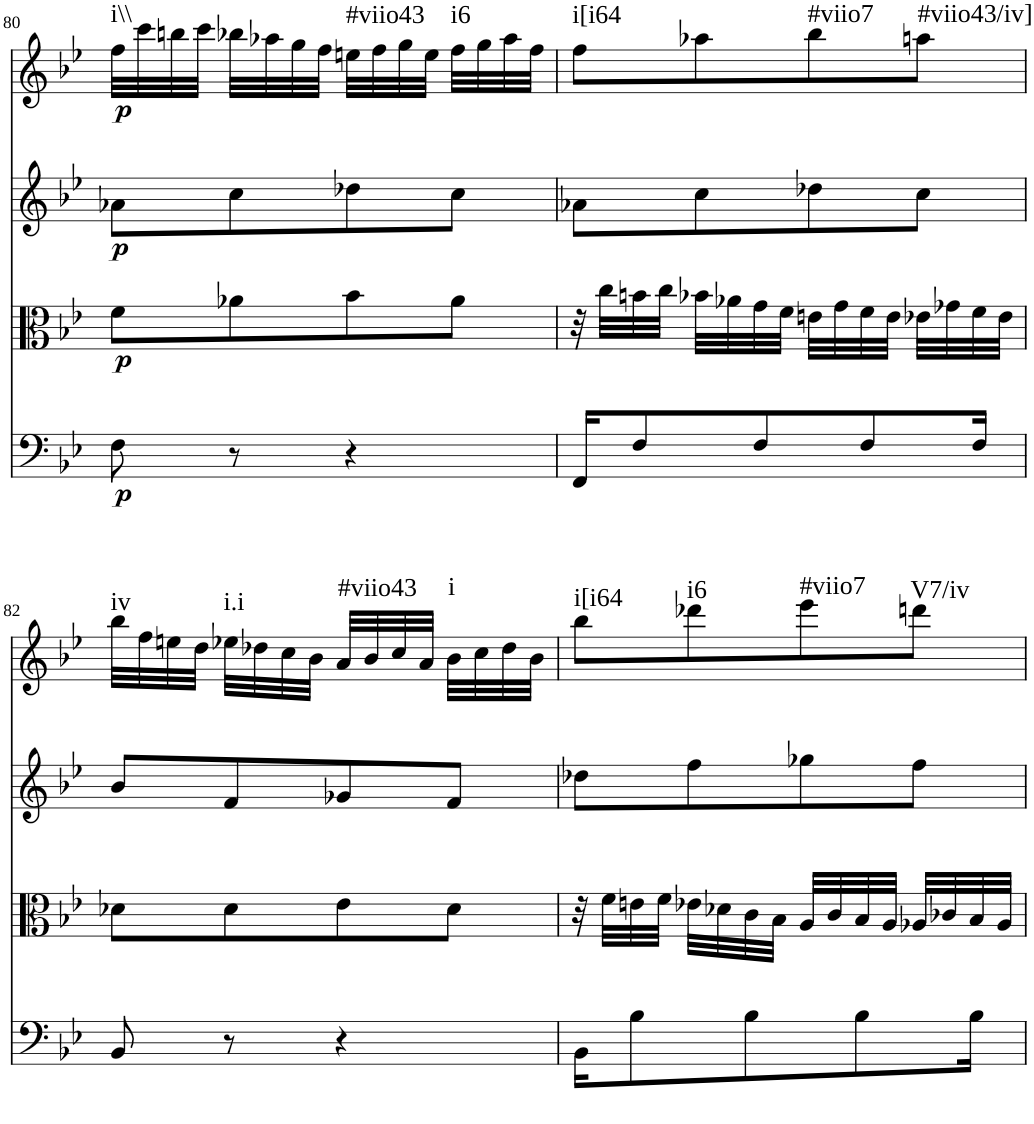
**kern	**dynam	**kern	**dynam	**kern	**dynam	**kern	**dynam	**harte
*part4	*part4	*part3	*part3	*part2	*part2	*part1	*part1	*part1
*staff4	*staff4	*staff3	*staff3	*staff2	*staff2	*staff1	*staff1	*
*I"Violoncello	*	*I"Viola	*	*I"Violin II	*	*I"Violin I	*	*
!!LO:PB:g=z
*clefF4	*	*clefC3	*	*clefG2	*	*clefG2	*	*
*k[b-e-]	*	*k[b-e-]	*	*k[b-e-]	*	*k[b-e-]	*	*
*M2/4	*	*M2/4	*	*M2/4	*	*M2/4	*	*
=80	=80	=80	=80	=80	=80	=80	=80	=80
!	!LO:DY:b	!	!LO:DY:b	!	!LO:DY:b	!	!LO:DY:b	!LO:H:kt=i\\
8F\	p	8f\L	p	8a-X\L	p	32ff\LLL	p	N
.	.	.	.	.	.	32ccc\	.	.
.	.	.	.	.	.	32bbn\	.	.
.	.	.	.	.	.	32ccc\JJJ	.	.
8r	.	8a-X\	.	8cc\	.	32bb-X\LLL	.	.
.	.	.	.	.	.	32aa-X\	.	.
.	.	.	.	.	.	32gg\	.	.
.	.	.	.	.	.	32ff\JJJ	.	.
!	!	!	!	!	!	!	!	!LO:H:kt=#viio43
4r	.	8b-\	.	8dd-X\	.	32een\LLL	.	N
.	.	.	.	.	.	32ff\	.	.
.	.	.	.	.	.	32gg\	.	.
.	.	.	.	.	.	32ee\JJJ	.	.
!	!	!	!	!	!	!	!	!LO:H:kt=i6
.	.	8a-\J	.	8cc\J	.	32ff\LLL	.	N
.	.	.	.	.	.	32gg\	.	.
.	.	.	.	.	.	32aa-\	.	.
.	.	.	.	.	.	32ff\JJJ	.	.
=81	=81	=81	=81	=81	=81	=81	=81	=81
!	!	!	!	!	!	!	!	!LO:H:kt=i[i64
16FF/KL	.	32r	.	8a-X\L	.	8ff\L	.	N
.	.	32cc\LLL	.	.	.	.	.	.
8F/	.	32bn\	.	.	.	.	.	.
.	.	32cc\JJJ	.	.	.	.	.	.
.	.	32b-X\LLL	.	8cc\	.	8aa-X\	.	.
.	.	32a-X\	.	.	.	.	.	.
8F/	.	32g\	.	.	.	.	.	.
.	.	32f\JJJ	.	.	.	.	.	.
!	!	!	!	!	!	!	!	!LO:H:kt=#viio7
.	.	32en\LLL	.	8dd-X\	.	8bb-\	.	N
.	.	32g\	.	.	.	.	.	.
8F/	.	32f\	.	.	.	.	.	.
.	.	32e\JJJ	.	.	.	.	.	.
!	!	!	!	!	!	!	!	!LO:H:kt=#viio43/iv]
.	.	32e-X\LLL	.	8cc\J	.	8aan\J	.	N
.	.	32g-X\	.	.	.	.	.	.
16F/Jk	.	32f\	.	.	.	.	.	.
.	.	32e-\JJJ	.	.	.	.	.	.
!!LO:LB:g=z
=82	=82	=82	=82	=82	=82	=82	=82	=82
!	!	!	!	!	!	!	!	!LO:H:kt=iv
8BB-/	.	8d-X\L	.	8b-/L	.	32bb-\LLL	.	N
.	.	.	.	.	.	32ff\	.	.
.	.	.	.	.	.	32een\	.	.
.	.	.	.	.	.	32dd\JJJ	.	.
!	!	!	!	!	!	!	!	!LO:H:kt=i.i
8r	.	8d-\	.	8f/	.	32ee-X\LLL	.	N
.	.	.	.	.	.	32dd-X\	.	.
.	.	.	.	.	.	32cc\	.	.
.	.	.	.	.	.	32b-\JJJ	.	.
!	!	!	!	!	!	!	!	!LO:H:kt=#viio43
4r	.	8e-\	.	8g-X/	.	32a/LLL	.	N
.	.	.	.	.	.	32b-/	.	.
.	.	.	.	.	.	32cc/	.	.
.	.	.	.	.	.	32a/JJJ	.	.
!	!	!	!	!	!	!	!	!LO:H:kt=i
.	.	8d-\J	.	8f/J	.	32b-\LLL	.	N
.	.	.	.	.	.	32cc\	.	.
.	.	.	.	.	.	32dd-\	.	.
.	.	.	.	.	.	32b-\JJJ	.	.
=83	=83	=83	=83	=83	=83	=83	=83	=83
!	!	!	!	!	!	!	!	!LO:H:kt=i[i64
16BB-\KL	.	32r	.	8dd-X\L	.	8bb-\L	.	N
.	.	32f\LLL	.	.	.	.	.	.
8B-\	.	32en\	.	.	.	.	.	.
.	.	32f\JJJ	.	.	.	.	.	.
!	!	!	!	!	!	!	!	!LO:H:kt=i6
.	.	32e-X\LLL	.	8ff\	.	8ddd-X\	.	N
.	.	32d-X\	.	.	.	.	.	.
8B-\	.	32c\	.	.	.	.	.	.
.	.	32B-\JJJ	.	.	.	.	.	.
!	!	!	!	!	!	!	!	!LO:H:kt=#viio7
.	.	32A/LLL	.	8gg-X\	.	8eee-\	.	N
.	.	32c/	.	.	.	.	.	.
8B-\	.	32B-/	.	.	.	.	.	.
.	.	32A/JJJ	.	.	.	.	.	.
!	!	!	!	!	!	!	!	!LO:H:kt=V7/iv
.	.	32A-X/LLL	.	8ff\J	.	8dddn\J	.	N
.	.	32c-X/	.	.	.	.	.	.
16B-\Jk	.	32B-/	.	.	.	.	.	.
.	.	32A-/JJJ	.	.	.	.	.	.
=	=	=	=	=	=	=	=	=
*-	*-	*-	*-	*-	*-	*-	*-	*-
